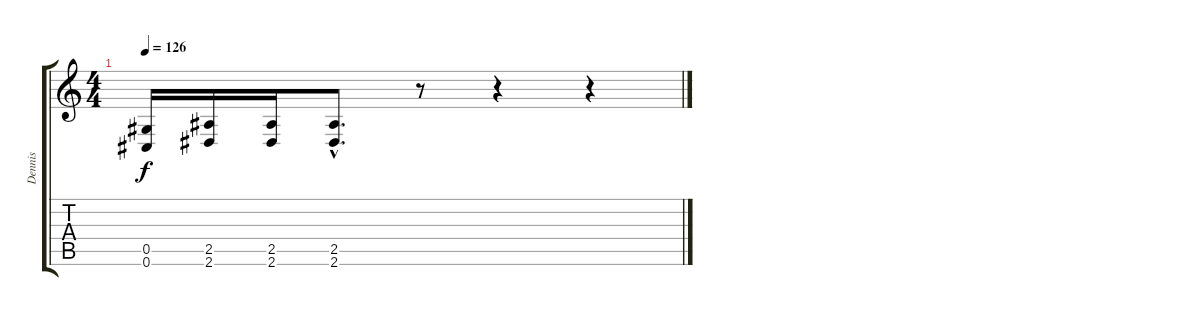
\track ("Dennis" "Dennis") {instrument distortionguitar}
\staff {score tabs}
\tuning (Eb4 Bb3 Gb3 Db3 Ab2 Db2) {hide}
\ts (4 4)
\tempo 126
\clef g2
\ks c
(0.5 0.6).16{dy f} (2.5 2.6).16 (2.5 2.6).16 (2.5{hac} 2.6{hac}).8{d} r.8 r.4 r.4
